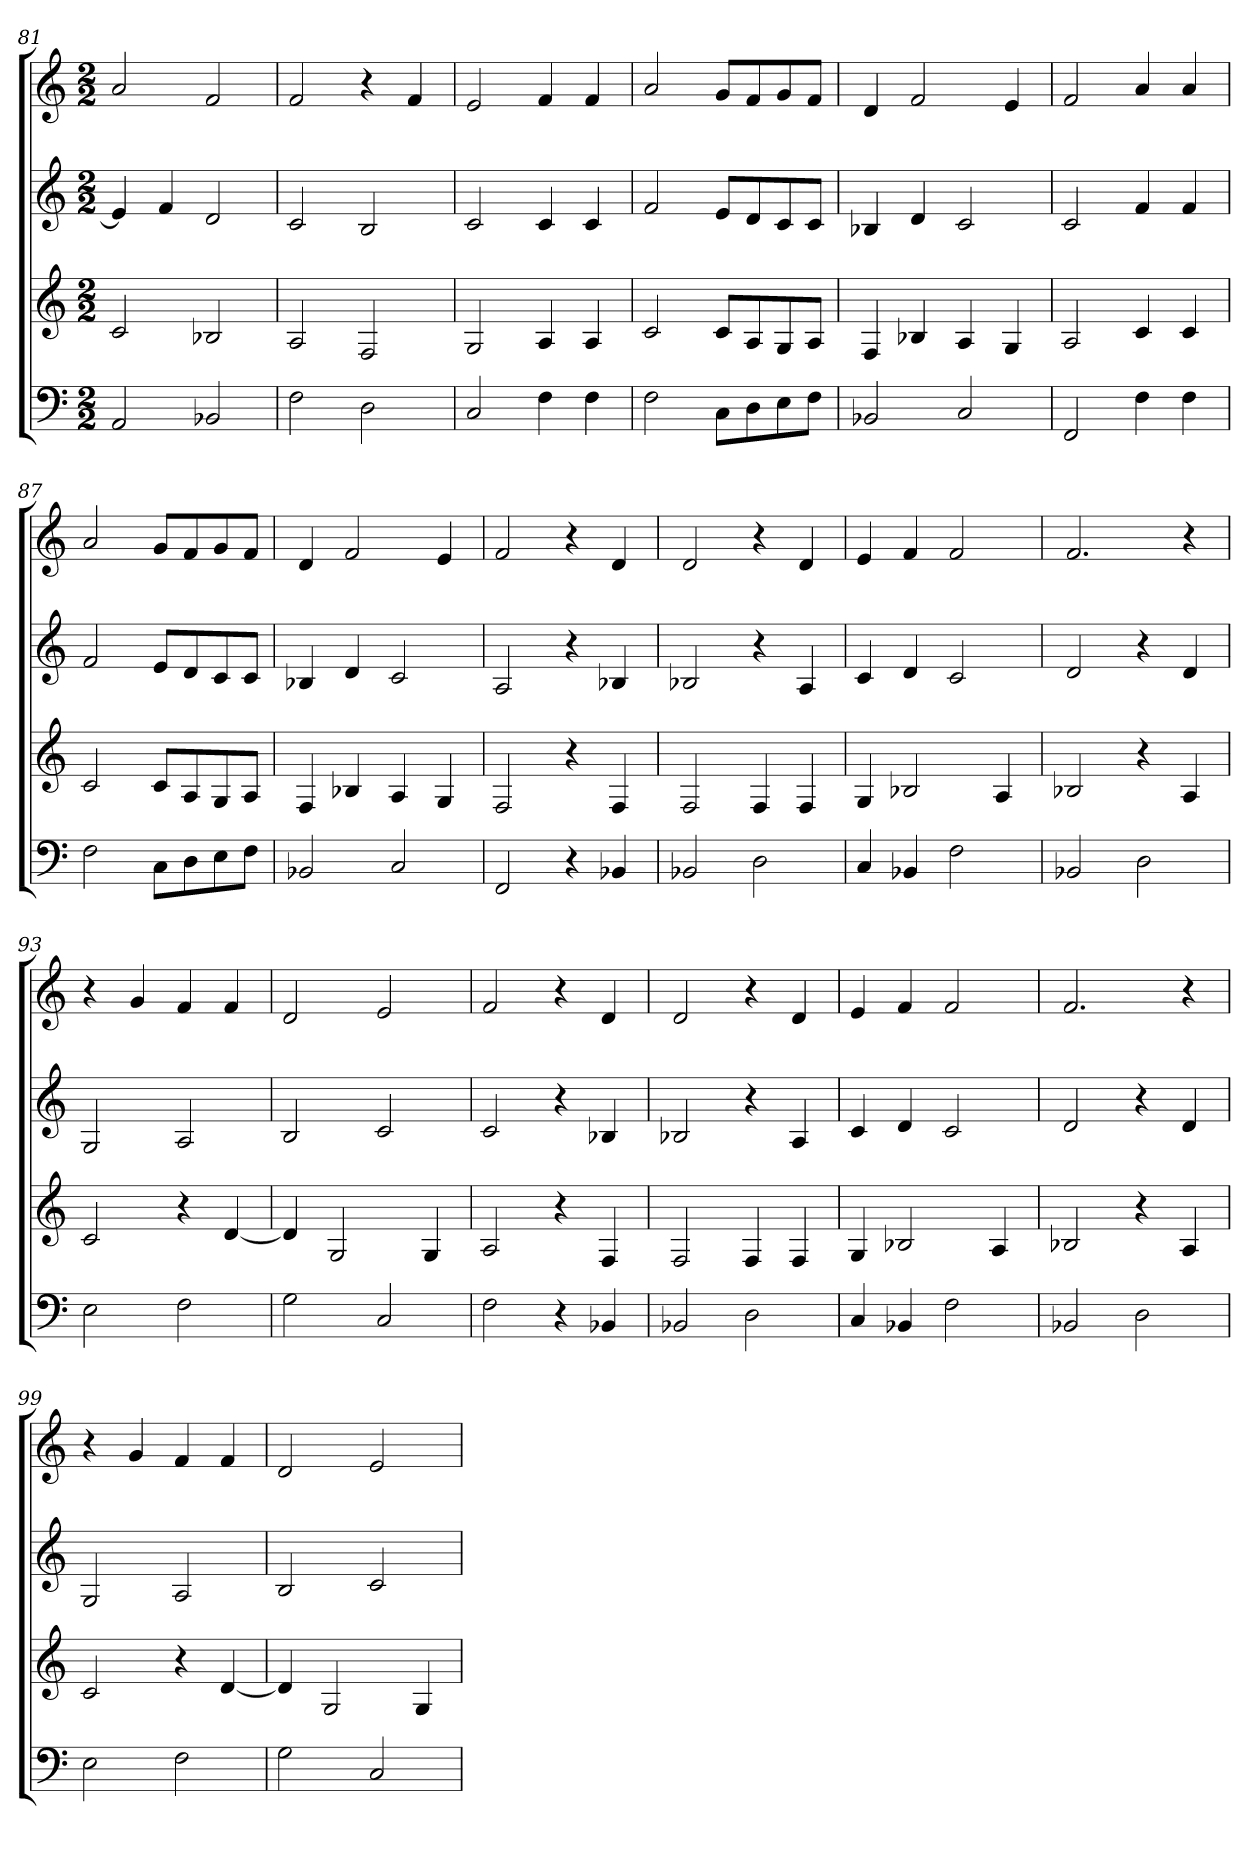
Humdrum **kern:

**kern	**kern	**kern	**kern
*part4	*part3	*part2	*part1
*staff4	*staff3	*staff2	*staff1
*M2/2	*M2/2	*M2/2	*M2/2
=81	=81	=81	=81
2AA	2c	4e]	2a
.	.	4f	.
2BB-X	2B-X	2d	2f
=82	=82	=82	=82
2F	2A	2c	2f
2D	2F	2B	4r
.	.	.	4f
=83	=83	=83	=83
2C	2G	2c	2e
4F	4A	4c	4f
4F	4A	4c	4f
=84	=84	=84	=84
2F	2c	2f	2a
8CL	8cL	8eL	8gL
8D	8A	8d	8f
8E	8G	8c	8g
8FJ	8AJ	8cJ	8fJ
=85	=85	=85	=85
2BB-X	4F	4B-X	4d
.	4B-X	4d	2f
2C	4A	2c	.
.	4G	.	4e
=86	=86	=86	=86
2FF	2A	2c	2f
4F	4c	4f	4a
4F	4c	4f	4a
=87	=87	=87	=87
2F	2c	2f	2a
8CL	8cL	8eL	8gL
8D	8A	8d	8f
8E	8G	8c	8g
8FJ	8AJ	8cJ	8fJ
=88	=88	=88	=88
2BB-X	4F	4B-X	4d
.	4B-X	4d	2f
2C	4A	2c	.
.	4G	.	4e
=89	=89	=89	=89
2FF	2F	2A	2f
4r	4r	4r	4r
4BB-X	4F	4B-X	4d
=90	=90	=90	=90
2BB-X	2F	2B-X	2d
2D	4F	4r	4r
.	4F	4A	4d
=91	=91	=91	=91
4C	4G	4c	4e
4BB-X	2B-X	4d	4f
2F	.	2c	2f
.	4A	.	.
=92	=92	=92	=92
2BB-X	2B-X	2d	2.f
2D	4r	4r	.
.	4A	4d	4r
=93	=93	=93	=93
2E	2c	2G	4r
.	.	.	4g
2F	4r	2A	4f
.	[4d	.	4f
=94	=94	=94	=94
2G	4d]	2B	2d
.	2G	.	.
2C	.	2c	2e
.	4G	.	.
=95	=95	=95	=95
2F	2A	2c	2f
4r	4r	4r	4r
4BB-X	4F	4B-X	4d
=96	=96	=96	=96
2BB-X	2F	2B-X	2d
2D	4F	4r	4r
.	4F	4A	4d
=97	=97	=97	=97
4C	4G	4c	4e
4BB-X	2B-X	4d	4f
2F	.	2c	2f
.	4A	.	.
=98	=98	=98	=98
2BB-X	2B-X	2d	2.f
2D	4r	4r	.
.	4A	4d	4r
=99	=99	=99	=99
2E	2c	2G	4r
.	.	.	4g
2F	4r	2A	4f
.	[4d	.	4f
=100	=100	=100	=100
2G	4d]	2B	2d
.	2G	.	.
2C	.	2c	2e
.	4G	.	.
=	=	=	=
*-	*-	*-	*-
